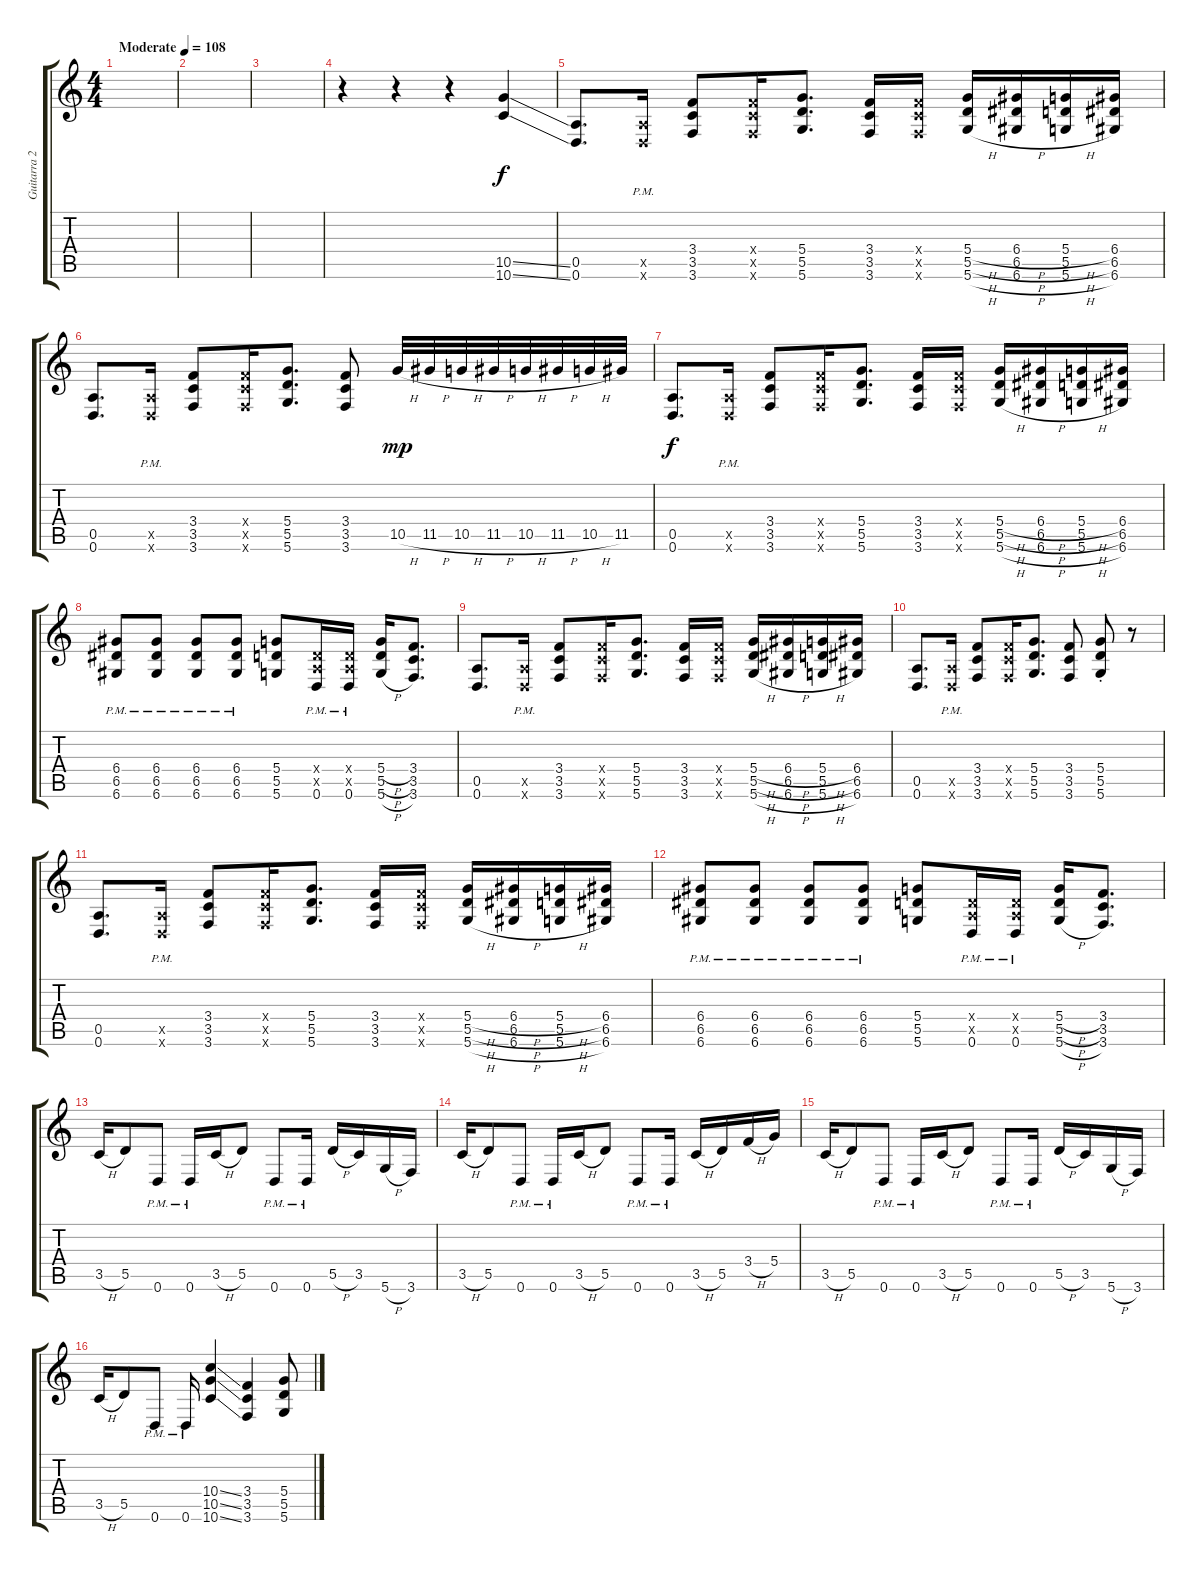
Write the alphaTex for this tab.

\track ("Guitarra 2" "Guitarra 2") {instrument distortionguitar}
\staff {score tabs}
\tuning (E4 B3 G3 D3 A2 D2) {hide}
\ts (4 4)
\tempo (108 "Moderate")
\clef g2
\ks c
|
|
|
r.4 r.4 r.4 (10.5{ss} 10.6{ss}).4 |
(0.5 0.6).8{d} (0.5{pm x} 0.6{pm x}).16 (3.4 3.5 3.6).8 (3.4{x} 3.5{x} 3.6{x}).16 (5.4 5.5 5.6).8{d} (3.4 3.5 3.6).16 (3.4{x} 3.5{x} 3.6{x}).16 (5.4{h} 5.5{h} 5.6{h}).16 (6.4{h} 6.5{h} 6.6{h}).16 (5.4{h} 5.5{h} 5.6{h}).16 (6.4 6.5 6.6).16 |
(0.5 0.6).8{d} (0.5{pm x} 0.6{pm x}).16 (3.4 3.5 3.6).8 (3.4{x} 3.5{x} 3.6{x}).16 (5.4 5.5 5.6).8{d} (3.4 3.5 3.6).8 10.5{h}.32{dy mp} 11.5{h}.32 10.5{h}.32 11.5{h}.32 10.5{h}.32 11.5{h}.32 10.5{h}.32 11.5.32 |
(0.5 0.6).8{d dy f} (0.5{pm x} 0.6{pm x}).16 (3.4 3.5 3.6).8 (3.4{x} 3.5{x} 3.6{x}).16 (5.4 5.5 5.6).8{d} (3.4 3.5 3.6).16 (3.4{x} 3.5{x} 3.6{x}).16 (5.4{h} 5.5{h} 5.6{h}).16 (6.4{h} 6.5{h} 6.6{h}).16 (5.4{h} 5.5{h} 5.6{h}).16 (6.4 6.5 6.6).16 |
(6.4{pm} 6.5{pm} 6.6{pm}).8 (6.4{pm} 6.5{pm} 6.6{pm}).8 (6.4{pm} 6.5{pm} 6.6{pm}).8 (6.4{pm} 6.5{pm} 6.6{pm}).8 (5.4 5.5 5.6).8 (0.4{x} 0.5{x} 0.6{pm}).16 (0.4{x} 0.5{x} 0.6{pm}).16 (5.4{h} 5.5{h} 5.6{h}).16 (3.4 3.5 3.6).8{d} |
(0.5 0.6).8{d} (0.5{pm x} 0.6{pm x}).16 (3.4 3.5 3.6).8 (3.4{x} 3.5{x} 3.6{x}).16 (5.4 5.5 5.6).8{d} (3.4 3.5 3.6).16 (3.4{x} 3.5{x} 3.6{x}).16 (5.4{h} 5.5{h} 5.6{h}).16 (6.4{h} 6.5{h} 6.6{h}).16 (5.4{h} 5.5{h} 5.6{h}).16 (6.4 6.5 6.6).16 |
(0.5 0.6).8{d} (0.5{pm x} 0.6{pm x}).16 (3.4 3.5 3.6).8 (3.4{x} 3.5{x} 3.6{x}).16 (5.4 5.5 5.6).8{d} (3.4 3.5 3.6).8 (5.4{st} 5.5{st} 5.6{st}).8 r.8 |
(0.5 0.6).8{d} (0.5{pm x} 0.6{pm x}).16 (3.4 3.5 3.6).8 (3.4{x} 3.5{x} 3.6{x}).16 (5.4 5.5 5.6).8{d} (3.4 3.5 3.6).16 (3.4{x} 3.5{x} 3.6{x}).16 (5.4{h} 5.5{h} 5.6{h}).16 (6.4{h} 6.5{h} 6.6{h}).16 (5.4{h} 5.5{h} 5.6{h}).16 (6.4 6.5 6.6).16 |
(6.4{pm} 6.5{pm} 6.6{pm}).8 (6.4{pm} 6.5{pm} 6.6{pm}).8 (6.4{pm} 6.5{pm} 6.6{pm}).8 (6.4{pm} 6.5{pm} 6.6{pm}).8 (5.4 5.5 5.6).8 (0.4{x} 0.5{x} 0.6{pm}).16 (0.4{x} 0.5{x} 0.6{pm}).16 (5.4{h} 5.5{h} 5.6{h}).16 (3.4 3.5 3.6).8{d} |
3.5{h}.16 5.5.8 0.6{pm}.8 0.6{pm}.16 3.5{h}.16 5.5.8 0.6{pm}.8 0.6{pm}.16 5.5{h}.16 3.5.16 5.6{h}.16 3.6.16 |
3.5{h}.16 5.5.8 0.6{pm}.8 0.6{pm}.16 3.5{h}.16 5.5.8 0.6{pm}.8 0.6{pm}.16 3.5{h}.16 5.5.16 3.4{h}.16 5.4.16 |
3.5{h}.16 5.5.8 0.6{pm}.8 0.6{pm}.16 3.5{h}.16 5.5.8 0.6{pm}.8 0.6{pm}.16 5.5{h}.16 3.5.16 5.6{h}.16 3.6.16 |
3.5{h}.16 5.5.8 0.6{pm}.8 0.6{pm}.16 (10.4{ss} 10.5{ss} 10.6{ss}).4 (3.4 3.5 3.6).4 (5.4 5.5 5.6).8
